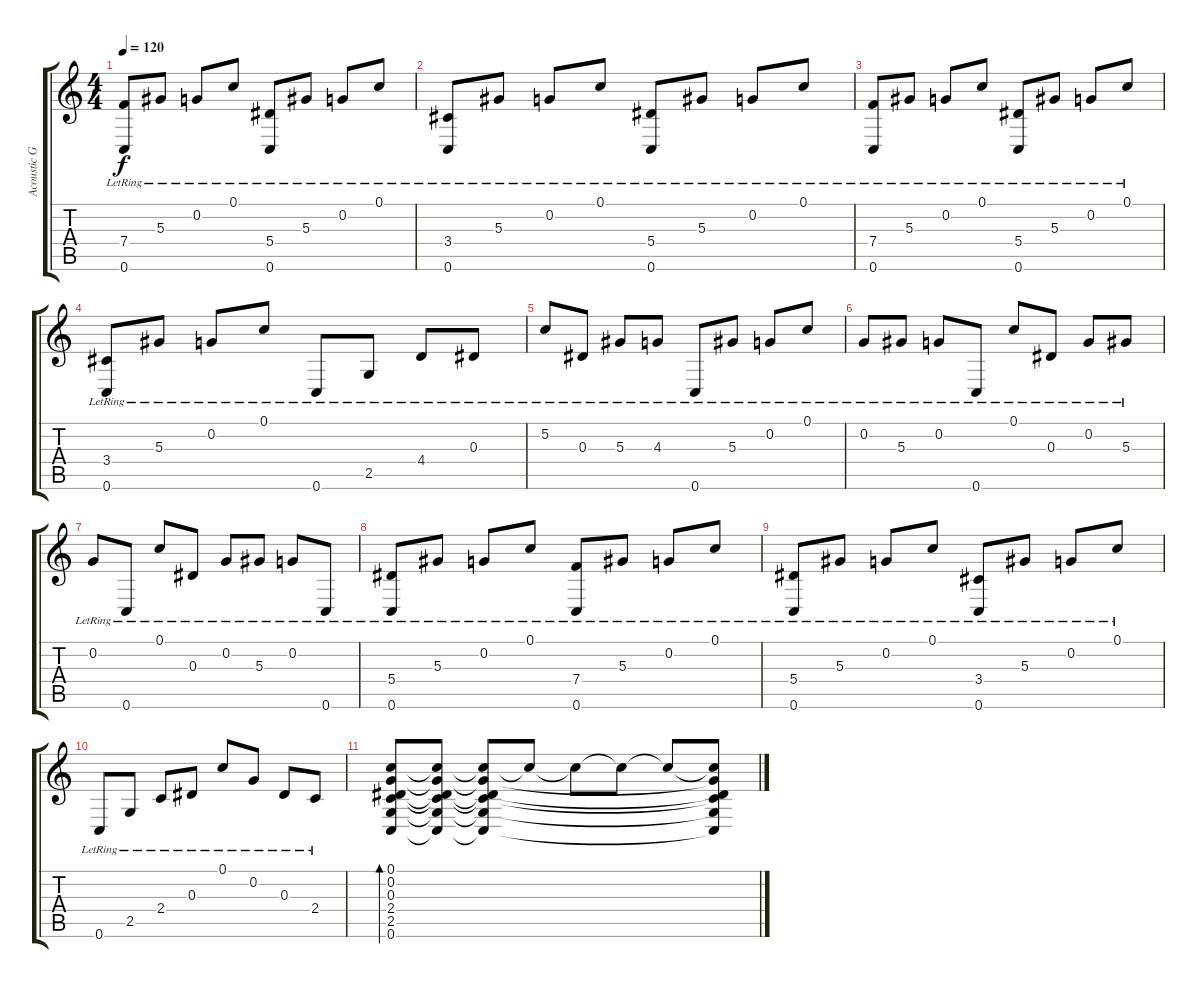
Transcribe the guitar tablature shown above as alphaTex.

\track ("Acoustic Guitar" "Acoustic G") {instrument acousticguitarsteel}
\staff {score tabs}
\tuning (C4 G3 Eb3 Bb2 F2 C2) {hide}
\ts (4 4)
\tempo 120
\clef g2
\ks c
(7.4{lr} 0.6{lr}).8{dy f} 5.3{lr}.8 0.2{lr}.8 0.1{lr}.8 (5.4{lr} 0.6{lr}).8 5.3{lr}.8 0.2{lr}.8 0.1{lr}.8 |
(3.4{lr} 0.6{lr}).8 5.3{lr}.8 0.2{lr}.8 0.1{lr}.8 (5.4{lr} 0.6{lr}).8 5.3{lr}.8 0.2{lr}.8 0.1{lr}.8 |
(7.4{lr} 0.6{lr}).8 5.3{lr}.8 0.2{lr}.8 0.1{lr}.8 (5.4{lr} 0.6{lr}).8 5.3{lr}.8 0.2{lr}.8 0.1{lr}.8 |
(3.4{lr} 0.6{lr}).8 5.3{lr}.8 0.2{lr}.8 0.1{lr}.8 0.6{lr}.8 2.5{lr}.8 4.4{lr}.8 0.3{lr}.8 |
5.2{lr}.8 0.3{lr}.8 5.3{lr}.8 4.3{lr}.8 0.6{lr}.8 5.3{lr}.8 0.2{lr}.8 0.1{lr}.8 |
0.2{lr}.8 5.3{lr}.8 0.2{lr}.8 0.6{lr}.8 0.1{lr}.8 0.3{lr}.8 0.2{lr}.8 5.3{lr}.8 |
0.2{lr}.8 0.6{lr}.8 0.1{lr}.8 0.3{lr}.8 0.2{lr}.8 5.3{lr}.8 0.2{lr}.8 0.6{lr}.8 |
(5.4{lr} 0.6{lr}).8 5.3{lr}.8 0.2{lr}.8 0.1{lr}.8 (7.4{lr} 0.6{lr}).8 5.3{lr}.8 0.2{lr}.8 0.1{lr}.8 |
(5.4{lr} 0.6{lr}).8 5.3{lr}.8 0.2{lr}.8 0.1{lr}.8 (3.4{lr} 0.6{lr}).8 5.3{lr}.8 0.2{lr}.8 0.1{lr}.8 |
0.6{lr}.8 2.5{lr}.8 2.4{lr}.8 0.3{lr}.8 0.1{lr}.8 0.2{lr}.8 0.3{lr}.8 2.4{lr}.8 |
(0.1 0.2 0.3 2.4 2.5 0.6).8{bd 480 volume 6} (0.1{t} 0.2{t} 0.3{t} 2.4{t} 2.5{t} 0.6{t}).8 (0.1{t} 0.2{t} 0.3{t} 2.4{t} 2.5{t} 0.6{t}).8 0.1{t}.8 0.1{t}.8 0.1{t}.8 0.1{t}.8 (0.1{t} 0.2{t} 0.3{t} 2.4{t} 2.5{t} 0.6{t}).8
